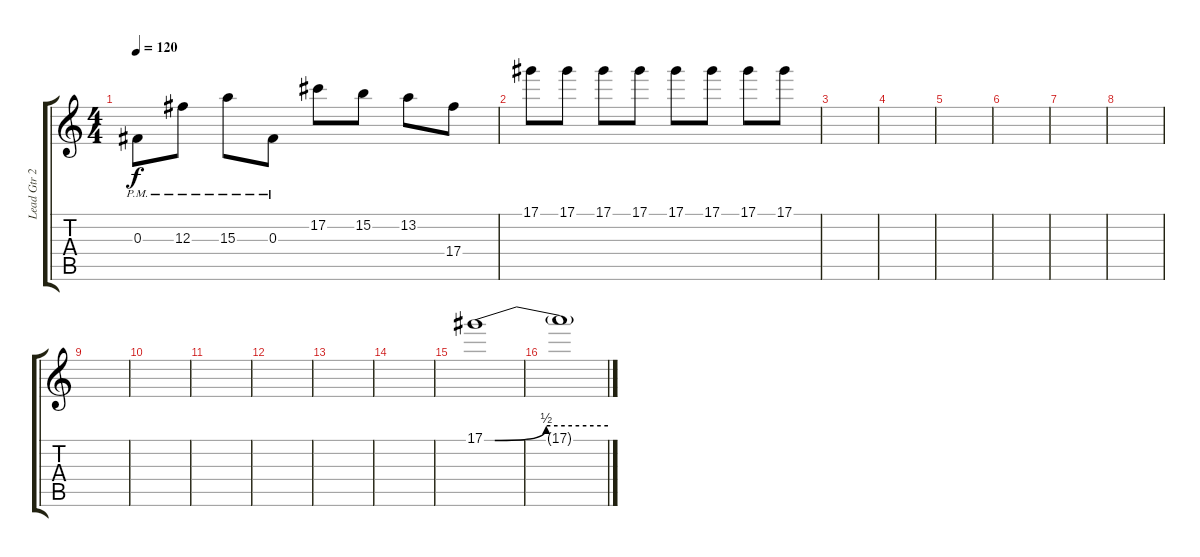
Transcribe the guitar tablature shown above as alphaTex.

\track ("Lead Gtr 2" "Lead Gtr 2") {instrument overdrivenguitar}
\staff {score tabs}
\tuning (Eb4 Ab3 Gb3 Db3 Gb2 Db2) {hide}
\ts (4 4)
\tempo 120
\clef g2
\ks c
0.3{pm}.8{dy f} 12.3{pm}.8 15.3{pm}.8 0.3{pm}.8 17.2.8 15.2.8 13.2.8 17.4.8 |
17.1.8 17.1.8 17.1.8 17.1.8 17.1.8 17.1.8 17.1.8 17.1.8 |
|
|
|
|
|
|
|
|
|
|
|
|
17.1{be (custom 0 0 5 0 30 2 60 2)}.1 |
17.1{t}.1
